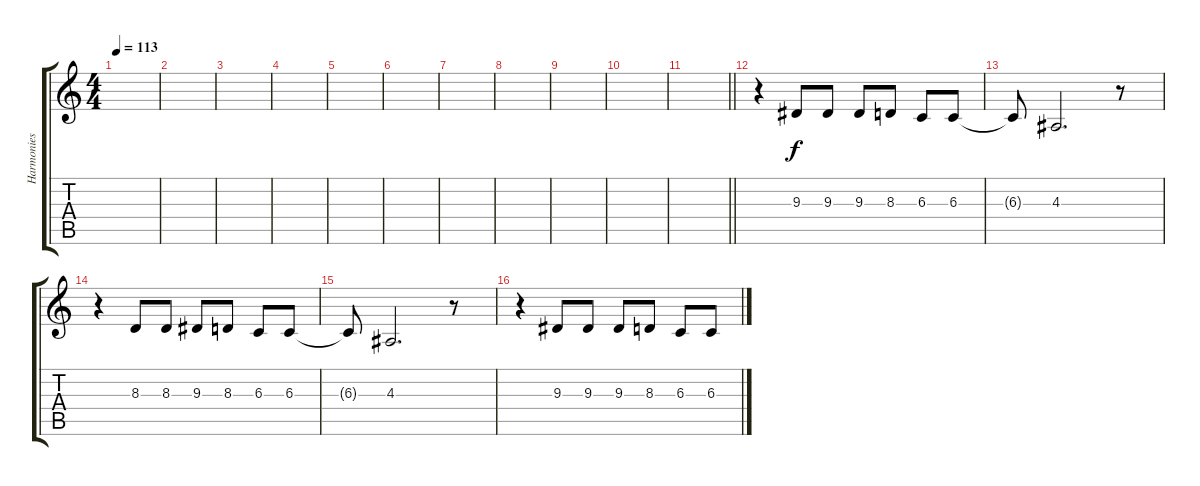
\track ("Harmonies 1" "Harmonies ") {instrument tenorsax}
\staff {score tabs}
\tuning (Eb4 Bb3 Gb3 Db3 Ab2 Db2) {hide}
\ts (4 4)
\tempo 113
\clef g2
\ks c
|
|
|
|
|
|
|
|
|
|
\barLineRight lightlight
|
\section ("" "")
r.4 9.3.8 9.3.8 9.3.8 8.3.8 6.3.8 6.3.8 |
6.3{t}.8 4.3.2{d} r.8 |
r.4 8.3.8 8.3.8 9.3.8 8.3.8 6.3.8 6.3.8 |
6.3{t}.8 4.3.2{d} r.8 |
r.4 9.3.8 9.3.8 9.3.8 8.3.8 6.3.8 6.3.8
